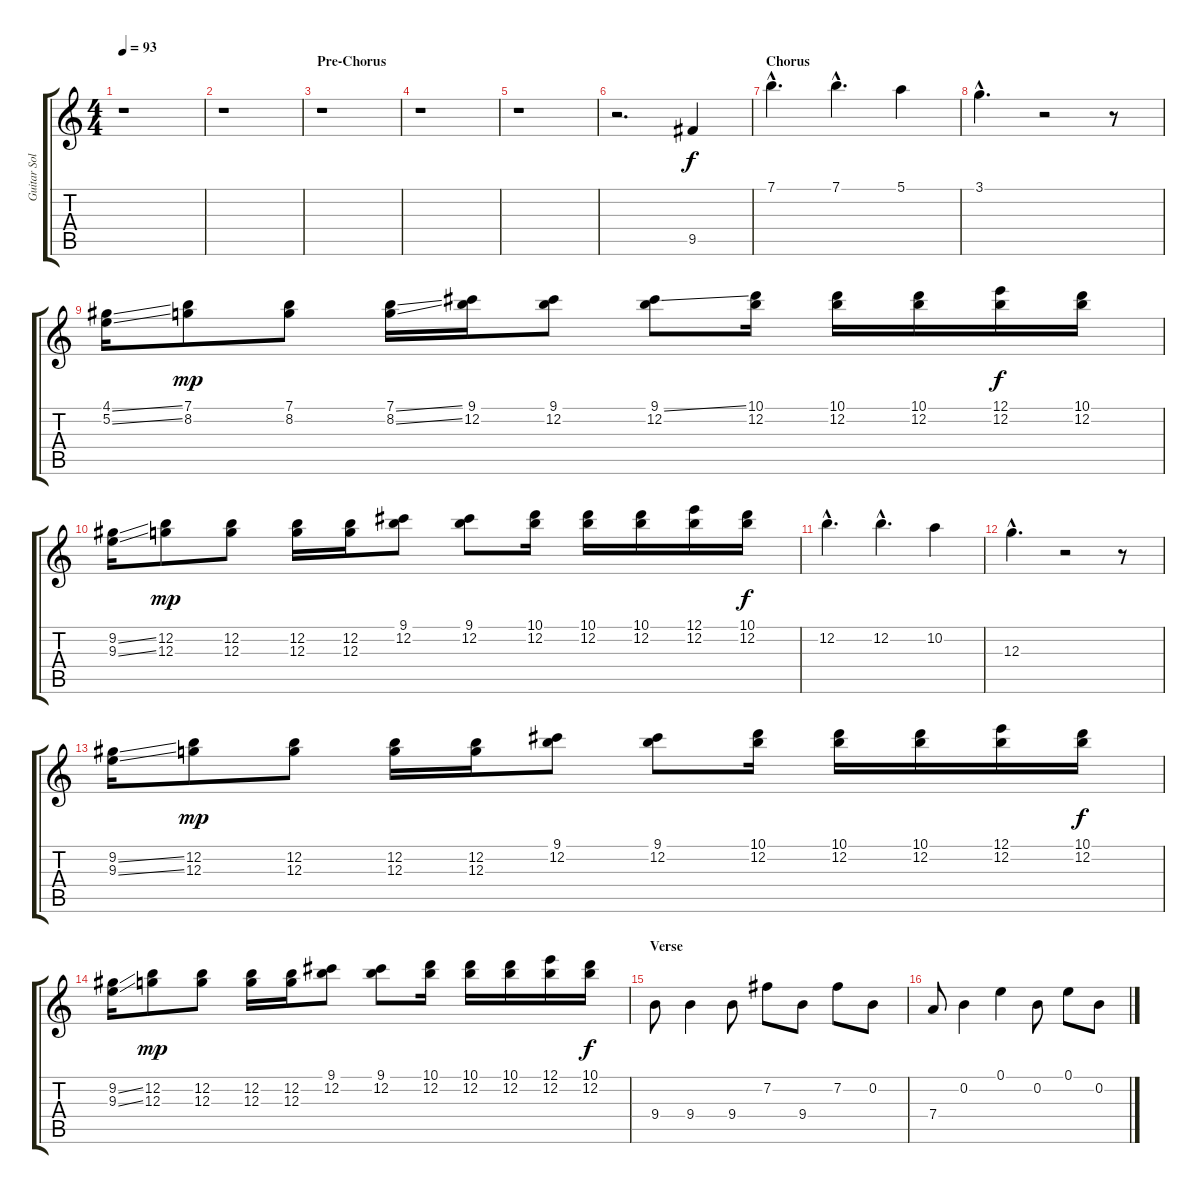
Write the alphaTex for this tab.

\track ("Guitar Solo (Andrew)" "Guitar Sol") {instrument electricguitarclean}
\staff {score tabs}
\tuning (E4 B3 G3 D3 A2 E2) {hide}
\ts (4 4)
\tempo 93
\clef g2
\ks c
r.1{dy f} |
r.1 |
\section ("" "Pre-Chorus")
r.1 |
r.1 |
r.1 |
r.2{d} 9.5.4 |
\section ("" "Chorus")
7.1{hac}.4{d} 7.1{hac}.4{d} 5.1.4 |
3.1{hac}.4{d} r.2 r.8 |
(4.1{ss} 5.2{ss}).16 (7.1 8.2).8{dy mp} (7.1 8.2).8 (7.1{ss} 8.2{ss}).16 (9.1 12.2).16 (9.1 12.2).8 (9.1{ss} 12.2).8 (10.1 12.2).16 (10.1 12.2).16 (10.1 12.2).16 (12.1 12.2).16{dy f} (10.1 12.2).16 |
(9.2{ss} 9.3{ss}).16 (12.2 12.3).8{dy mp} (12.2 12.3).8 (12.2 12.3).16 (12.2 12.3).16 (9.1 12.2).8 (9.1 12.2).8 (10.1 12.2).16 (10.1 12.2).16 (10.1 12.2).16 (12.1 12.2).16 (10.1 12.2).16{dy f} |
12.2{hac}.4{d} 12.2{hac}.4{d} 10.2.4 |
12.3{hac}.4{d} r.2 r.8 |
(9.2{ss} 9.3{ss}).16 (12.2 12.3).8{dy mp} (12.2 12.3).8 (12.2 12.3).16 (12.2 12.3).16 (9.1 12.2).8 (9.1 12.2).8 (10.1 12.2).16 (10.1 12.2).16 (10.1 12.2).16 (12.1 12.2).16 (10.1 12.2).16{dy f} |
(9.2{ss} 9.3{ss}).16 (12.2 12.3).8{dy mp} (12.2 12.3).8 (12.2 12.3).16 (12.2 12.3).16 (9.1 12.2).8 (9.1 12.2).8 (10.1 12.2).16 (10.1 12.2).16 (10.1 12.2).16 (12.1 12.2).16 (10.1 12.2).16{dy f} |
\section ("" "Verse")
9.4.8 9.4.4 9.4.8 7.2.8 9.4.8 7.2.8 0.2.8 |
7.4.8 0.2.4 0.1.4 0.2.8 0.1.8 0.2.8
